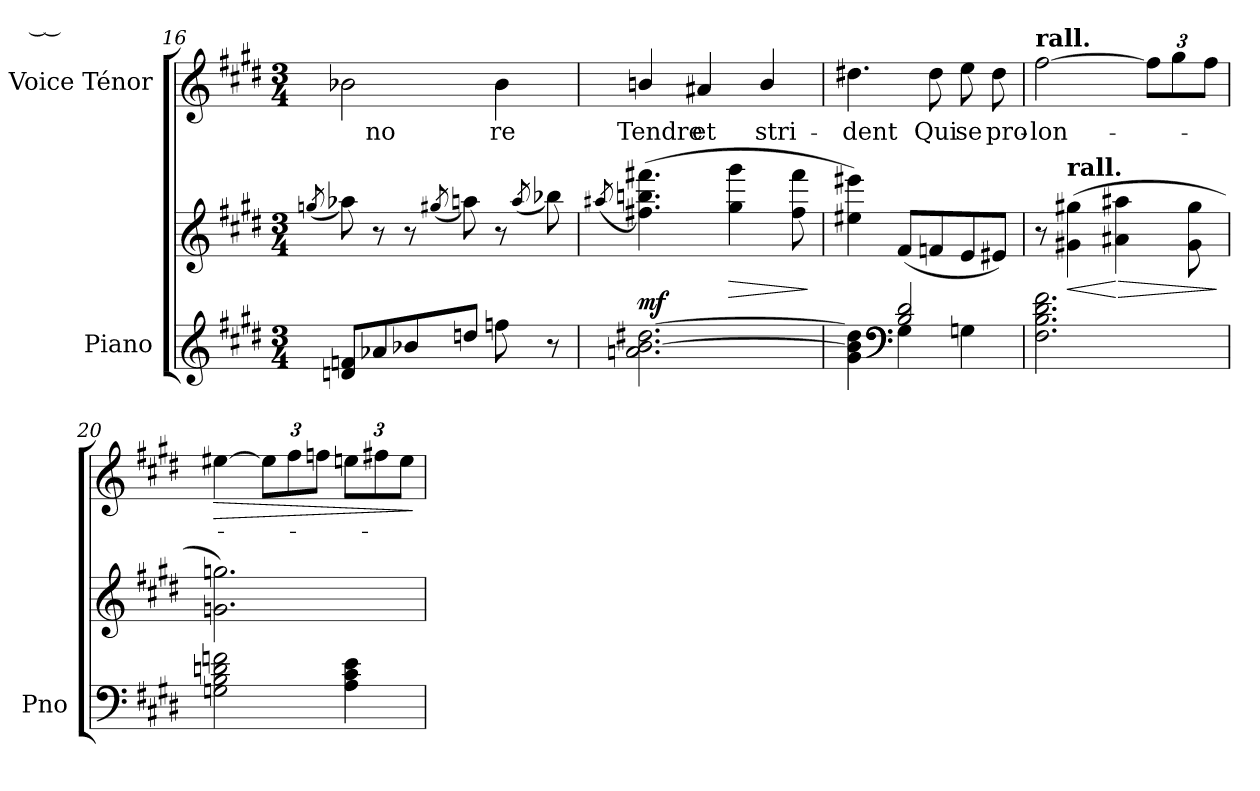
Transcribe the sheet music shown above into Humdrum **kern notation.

**kern	**kern	**dynam	**kern	**text	**dynam
*part2	*part2	*part2	*part1	*part1	*part1
*staff3	*staff2	*staff2/3	*staff1	*staff1	*staff1
*I"Piano	*	*	*I"Voice Ténor	*	*
*I'Pno	*	*	*	*	*
!!LO:LB:g=z
*clefG2	*clefG2	*	*clefG2	*	*
*k[f#c#g#d#]	*k[f#c#g#d#]	*	*k[f#c#g#d#]	*	*
*M3/4	*M3/4	*	*M3/4	*	*
=16	=16	=16	=16	=16	=16
.	(8qggn/	.	.	.	.
!	!	!	!	!LO:LY:b	!
8dn/ 8fn/L	8aa-X\)	.	2b-X\	-_ no	.
8a-X/	8r	.	.	.	.
8b-X/	8r	.	.	.	.
.	(8qgg#X/	.	.	.	.
8ddn/J	8aan\)	.	.	.	.
!	!	!	!	!LO:LY:b	!
8ffn\	8r	.	4b-\	-re	.
.	(8qaa/	.	.	.	.
8r	8bb-X\)	.	.	.	.
=17	=17	=17	=17	=17	=17
.	(8qaa#X/	.	.	.	.
!	!	!LO:DY:a=2	!	!LO:LY:b	!
2.an\ [>2.b\ [2.dd#X\	(4.ff#X\ 4.bbn\ 4.fff#X\)	mf	4bn/	Tendre	.
!	!	!	!	!LO:LY:b	!
.	.	.	4a#X/	et	.
!	!	!LO:HP:b	!	!	!
.	4gg#\ 4ggg#\	>	.	.	.
!	!	!	!	!LO:LY:b	!
.	.	.	4b/	stri-	.
.	8ff#\ 8fff#\	.	.	.	.
.	.	]	.	.	.
=18	=18	=18	=18	=18	=18
*^	*	*	*	*	*
!	!	!	!	!	!LO:LY:b	!
4g#\ 4b\] 4dd#\]	4ryy	4ee#X\ 4eee#X\)	.	4.dd#X\	-dent	.
*clefF4	*	*	*	*	*	*
2B/ 2d#/	4G#\	(<8f#/L	.	.	.	.
!	!	!	!	!	!LO:LY:b	!
.	.	8fn/	.	8dd#\	Qui	.
!	!	!	!	!	!LO:LY:b	!
.	4Gn\	8e/	.	8ee\	se	.
!	!	!	!	!	!LO:LY:b	!
.	.	8e#X/J)	.	8dd#\	pro-	.
*v	*v	*	*	*	*	*
=19	=19	=19	=19	=19	=19
!	!	!	!LO:TX:a:B:t=rall.	!	!
!	!	!	!	!LO:LY:b	!
2.F#\ 2.B\ 2.d#\ 2.f#\	8r	.	[2ff#\	-lon-	.
!	!LO:TX:a:B:t=rall.	!	!	!	!
!	!	!LO:HP:b	!	!	!
.	(4g#X\ 4gg#X\	<	.	.	.
!	!	!LO:HP:n=1:b	!	!	!
.	4a#X\ 4aa#X\	[ >	.	.	.
*	*	*	*Xbrackettup	*	*
.	.	.	12ff#\L]	.	.
.	.	.	12gg#\	.	.
.	8g#\ 8gg#\	.	.	.	.
.	.	.	12ff#\J	.	.
.	.	]	.	.	.
=20	=20	=20	=20	=20	=20
!	!	!	!	!	!LO:HP:b
2Gn\ 2B\ 2dn\ 2fn\	2.gn\ 2.ggn\)	.	[4ee#X\	.	>
.	.	.	12ee#\L]	.	.
.	.	.	12ff#\	.	.
.	.	.	12ffn\J	.	.
4A\ 4c#\ 4e\	.	.	12een\L	.	.
.	.	.	12ff#X\	.	.
.	.	.	12ee\J	.	.
.	.	.	.	.	]
=	=	=	=	=	=
*-	*-	*-	*-	*-	*-
